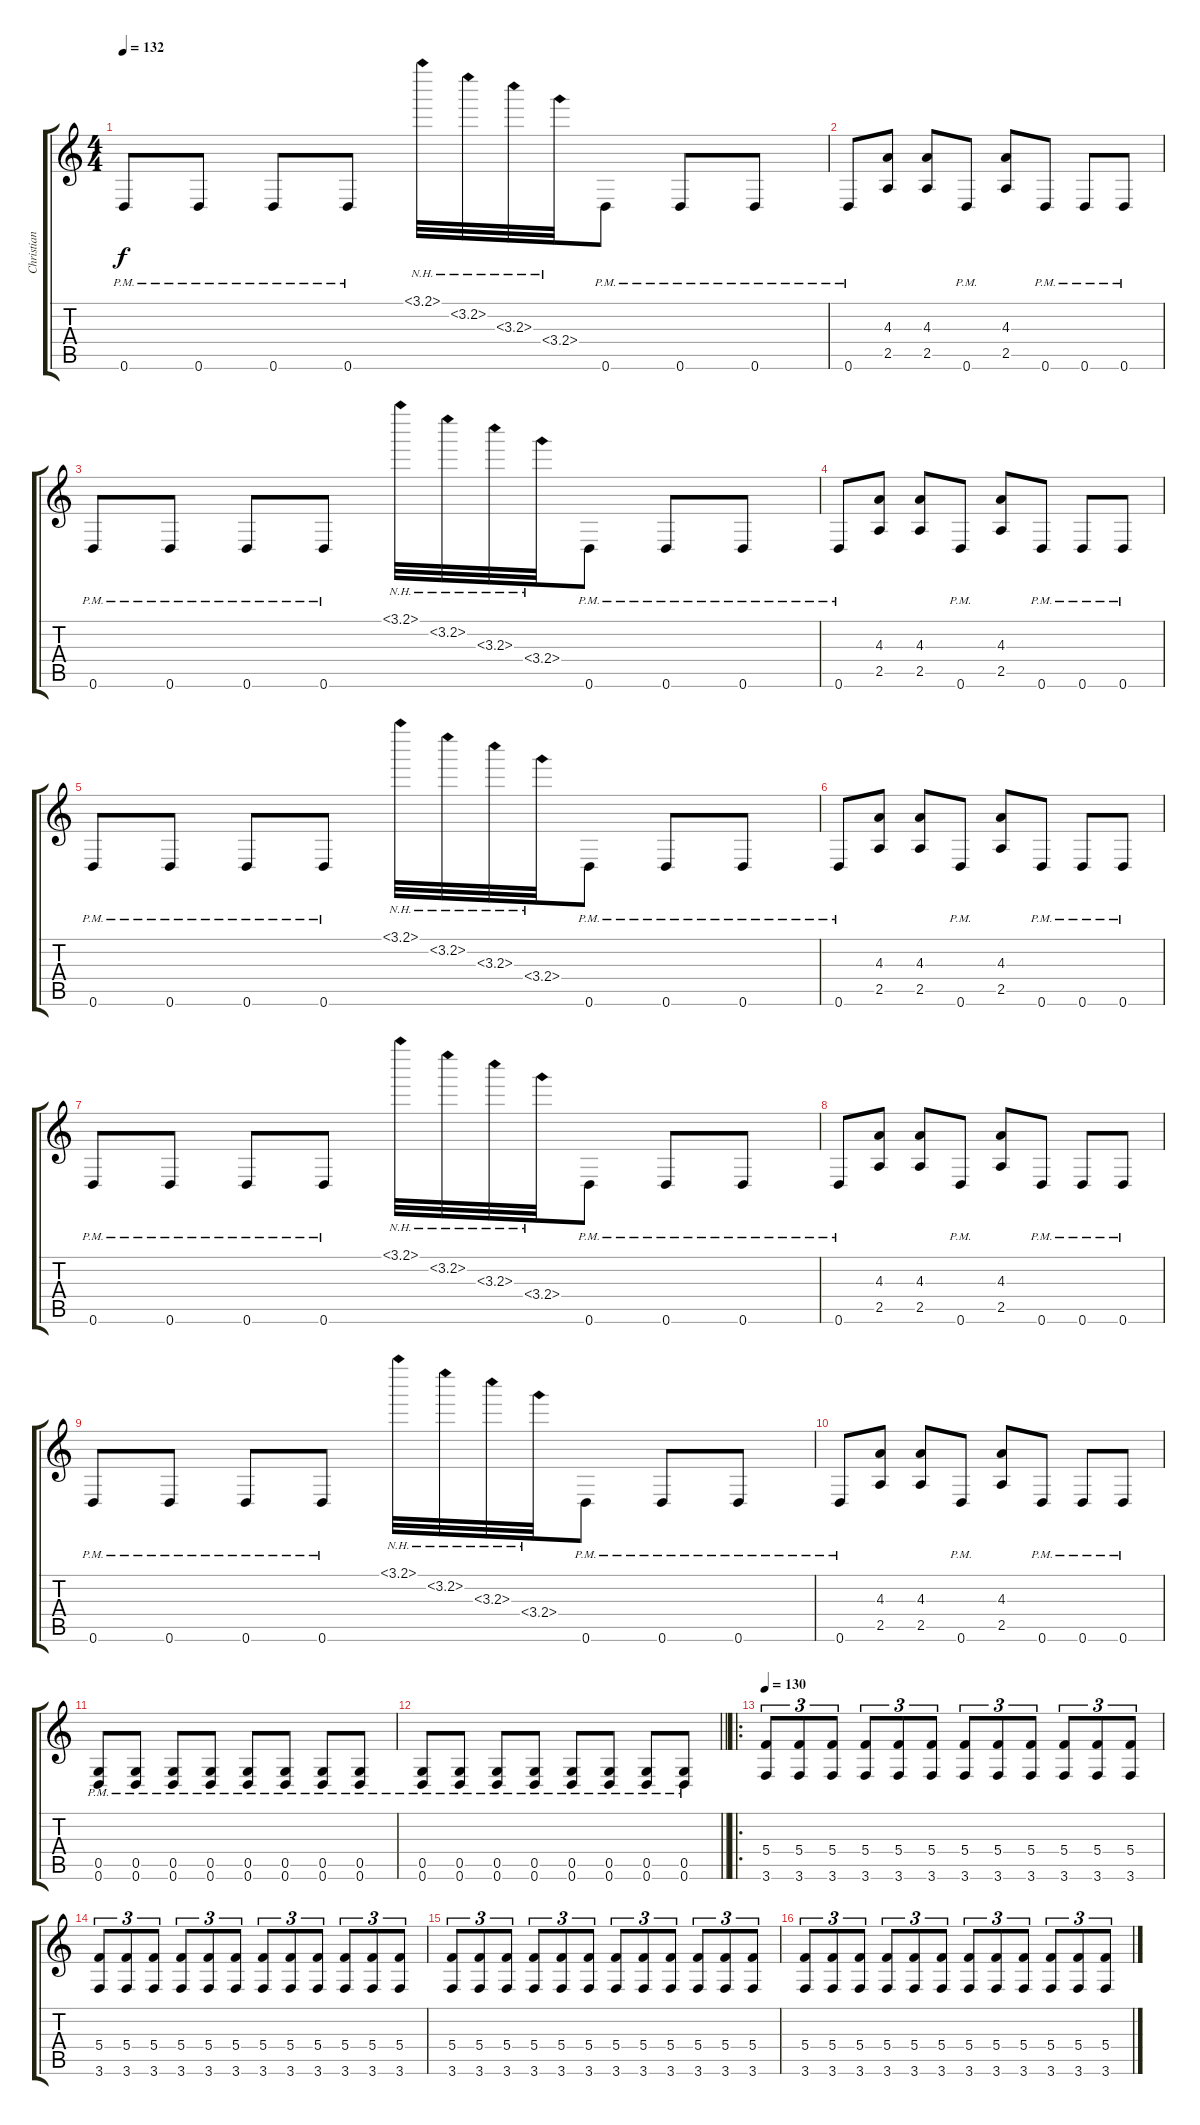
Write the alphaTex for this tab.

\track ("Christian Andreu" "Christian ") {instrument distortionguitar}
\staff {score tabs}
\tuning (D4 A3 F3 C3 G2 D2) {hide}
\ts (4 4)
\tempo 132
\clef g2
\ks c
0.6{pm}.8{dy f} 0.6{pm}.8 0.6{pm}.8 0.6{pm}.8 3.1{nh}.32 3.2{nh}.32 3.3{nh}.32 3.4{nh}.32 0.6{pm}.8 0.6{pm}.8 0.6{pm}.8 |
0.6{pm}.8 (4.3 2.5).8 (4.3 2.5).8 0.6{pm}.8 (4.3 2.5).8 0.6{pm}.8 0.6{pm}.8 0.6{pm}.8 |
0.6{pm}.8 0.6{pm}.8 0.6{pm}.8 0.6{pm}.8 3.1{nh}.32 3.2{nh}.32 3.3{nh}.32 3.4{nh}.32 0.6{pm}.8 0.6{pm}.8 0.6{pm}.8 |
0.6{pm}.8 (4.3 2.5).8 (4.3 2.5).8 0.6{pm}.8 (4.3 2.5).8 0.6{pm}.8 0.6{pm}.8 0.6{pm}.8 |
0.6{pm}.8 0.6{pm}.8 0.6{pm}.8 0.6{pm}.8 3.1{nh}.32 3.2{nh}.32 3.3{nh}.32 3.4{nh}.32 0.6{pm}.8 0.6{pm}.8 0.6{pm}.8 |
0.6{pm}.8 (4.3 2.5).8 (4.3 2.5).8 0.6{pm}.8 (4.3 2.5).8 0.6{pm}.8 0.6{pm}.8 0.6{pm}.8 |
0.6{pm}.8 0.6{pm}.8 0.6{pm}.8 0.6{pm}.8 3.1{nh}.32 3.2{nh}.32 3.3{nh}.32 3.4{nh}.32 0.6{pm}.8 0.6{pm}.8 0.6{pm}.8 |
0.6{pm}.8 (4.3 2.5).8 (4.3 2.5).8 0.6{pm}.8 (4.3 2.5).8 0.6{pm}.8 0.6{pm}.8 0.6{pm}.8 |
0.6{pm}.8 0.6{pm}.8 0.6{pm}.8 0.6{pm}.8 3.1{nh}.32 3.2{nh}.32 3.3{nh}.32 3.4{nh}.32 0.6{pm}.8 0.6{pm}.8 0.6{pm}.8 |
0.6{pm}.8 (4.3 2.5).8 (4.3 2.5).8 0.6{pm}.8 (4.3 2.5).8 0.6{pm}.8 0.6{pm}.8 0.6{pm}.8 |
(0.5{pm} 0.6{pm}).8 (0.5{pm} 0.6{pm}).8 (0.5{pm} 0.6{pm}).8 (0.5{pm} 0.6{pm}).8 (0.5{pm} 0.6{pm}).8 (0.5{pm} 0.6{pm}).8 (0.5{pm} 0.6{pm}).8 (0.5{pm} 0.6{pm}).8 |
\barLineRight lightlight
(0.5{pm} 0.6{pm}).8 (0.5{pm} 0.6{pm}).8 (0.5{pm} 0.6{pm}).8 (0.5{pm} 0.6{pm}).8 (0.5{pm} 0.6{pm}).8 (0.5{pm} 0.6{pm}).8 (0.5{pm} 0.6{pm}).8 (0.5{pm} 0.6{pm}).8 |
\ro
\section ("" "")
\tempo 130
(5.4 3.6).8{tu (3 2)} (5.4 3.6).8{tu (3 2)} (5.4 3.6).8{tu (3 2)} (5.4 3.6).8{tu (3 2)} (5.4 3.6).8{tu (3 2)} (5.4 3.6).8{tu (3 2)} (5.4 3.6).8{tu (3 2)} (5.4 3.6).8{tu (3 2)} (5.4 3.6).8{tu (3 2)} (5.4 3.6).8{tu (3 2)} (5.4 3.6).8{tu (3 2)} (5.4 3.6).8{tu (3 2)} |
(5.4 3.6).8{tu (3 2)} (5.4 3.6).8{tu (3 2)} (5.4 3.6).8{tu (3 2)} (5.4 3.6).8{tu (3 2)} (5.4 3.6).8{tu (3 2)} (5.4 3.6).8{tu (3 2)} (5.4 3.6).8{tu (3 2)} (5.4 3.6).8{tu (3 2)} (5.4 3.6).8{tu (3 2)} (5.4 3.6).8{tu (3 2)} (5.4 3.6).8{tu (3 2)} (5.4 3.6).8{tu (3 2)} |
(5.4 3.6).8{tu (3 2)} (5.4 3.6).8{tu (3 2)} (5.4 3.6).8{tu (3 2)} (5.4 3.6).8{tu (3 2)} (5.4 3.6).8{tu (3 2)} (5.4 3.6).8{tu (3 2)} (5.4 3.6).8{tu (3 2)} (5.4 3.6).8{tu (3 2)} (5.4 3.6).8{tu (3 2)} (5.4 3.6).8{tu (3 2)} (5.4 3.6).8{tu (3 2)} (5.4 3.6).8{tu (3 2)} |
(5.4 3.6).8{tu (3 2)} (5.4 3.6).8{tu (3 2)} (5.4 3.6).8{tu (3 2)} (5.4 3.6).8{tu (3 2)} (5.4 3.6).8{tu (3 2)} (5.4 3.6).8{tu (3 2)} (5.4 3.6).8{tu (3 2)} (5.4 3.6).8{tu (3 2)} (5.4 3.6).8{tu (3 2)} (5.4 3.6).8{tu (3 2)} (5.4 3.6).8{tu (3 2)} (5.4 3.6).8{tu (3 2)}
